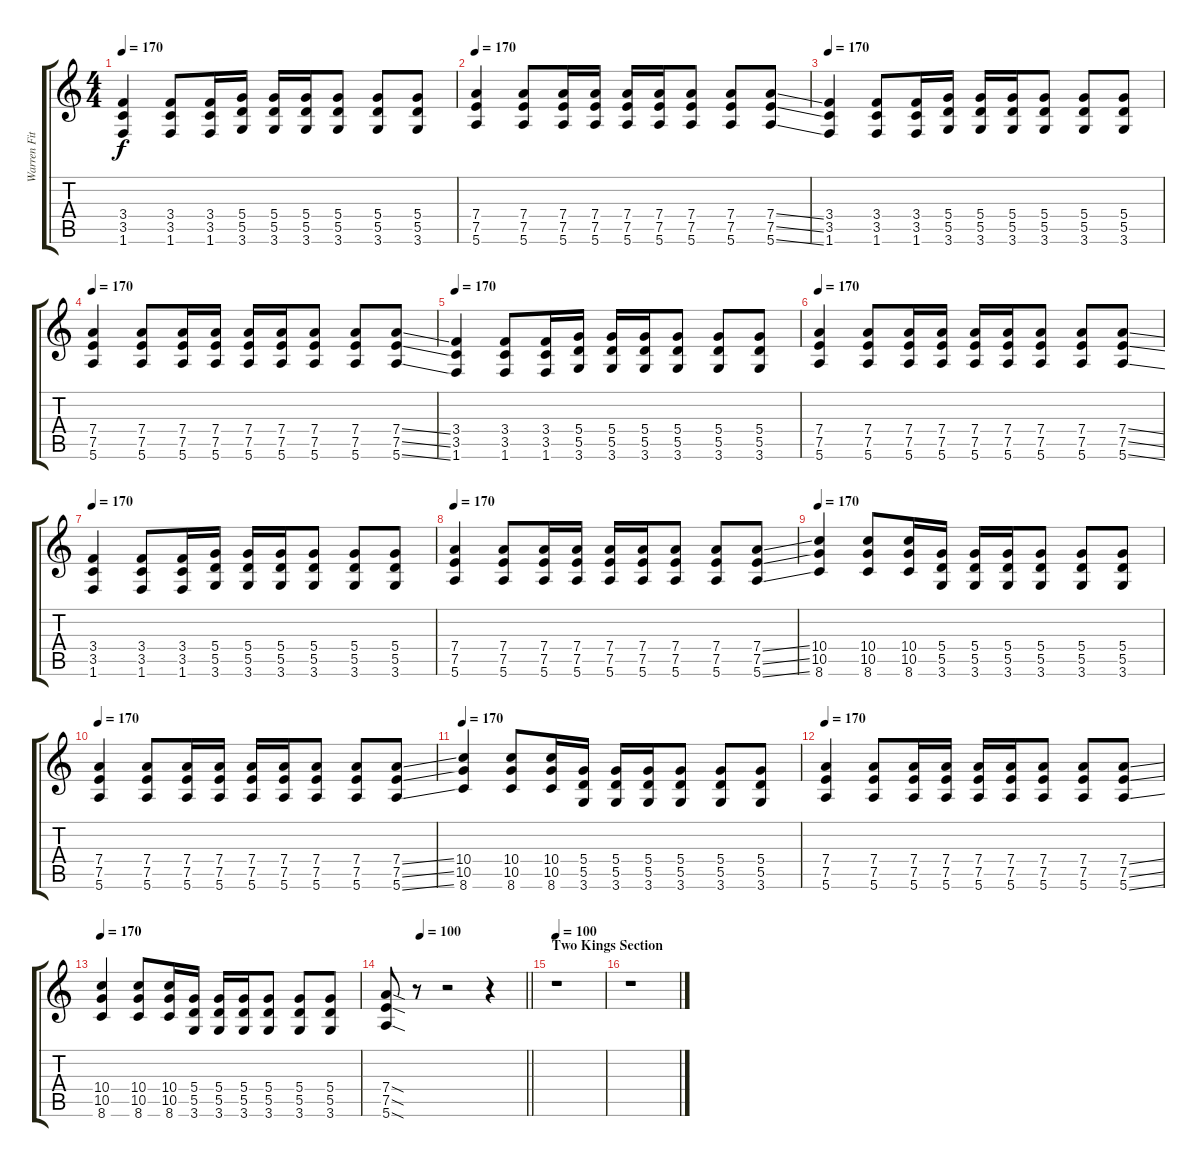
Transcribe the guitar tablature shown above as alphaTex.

\track ("Warren Fitzgerald (Studio Guitar/Organ)" "Warren Fit") {instrument electricguitarjazz}
\staff {score tabs}
\tuning (E4 B3 G3 D3 A2 E2) {hide}
\ts (4 4)
\tempo 170
\clef g2
\ks c
(3.4 3.5 1.6).4{dy f instrument distortionguitar} (3.4 3.5 1.6).8 (3.4 3.5 1.6).16 (5.4 5.5 3.6).16 (5.4 5.5 3.6).16 (5.4 5.5 3.6).16 (5.4 5.5 3.6).8 (5.4 5.5 3.6).8 (5.4 5.5 3.6).8 |
\tempo 170
(7.4 7.5 5.6).4{instrument distortionguitar} (7.4 7.5 5.6).8 (7.4 7.5 5.6).16 (7.4 7.5 5.6).16 (7.4 7.5 5.6).16 (7.4 7.5 5.6).16 (7.4 7.5 5.6).8 (7.4 7.5 5.6).8 (7.4{ss} 7.5{ss} 5.6{ss}).8 |
\tempo 170
(3.4 3.5 1.6).4{instrument distortionguitar} (3.4 3.5 1.6).8 (3.4 3.5 1.6).16 (5.4 5.5 3.6).16 (5.4 5.5 3.6).16 (5.4 5.5 3.6).16 (5.4 5.5 3.6).8 (5.4 5.5 3.6).8 (5.4 5.5 3.6).8 |
\tempo 170
(7.4 7.5 5.6).4{instrument distortionguitar} (7.4 7.5 5.6).8 (7.4 7.5 5.6).16 (7.4 7.5 5.6).16 (7.4 7.5 5.6).16 (7.4 7.5 5.6).16 (7.4 7.5 5.6).8 (7.4 7.5 5.6).8 (7.4{ss} 7.5{ss} 5.6{ss}).8 |
\tempo 170
(3.4 3.5 1.6).4{instrument distortionguitar} (3.4 3.5 1.6).8 (3.4 3.5 1.6).16 (5.4 5.5 3.6).16 (5.4 5.5 3.6).16 (5.4 5.5 3.6).16 (5.4 5.5 3.6).8 (5.4 5.5 3.6).8 (5.4 5.5 3.6).8 |
\tempo 170
(7.4 7.5 5.6).4{instrument distortionguitar} (7.4 7.5 5.6).8 (7.4 7.5 5.6).16 (7.4 7.5 5.6).16 (7.4 7.5 5.6).16 (7.4 7.5 5.6).16 (7.4 7.5 5.6).8 (7.4 7.5 5.6).8 (7.4{ss} 7.5{ss} 5.6{ss}).8 |
\tempo 170
(3.4 3.5 1.6).4{instrument distortionguitar} (3.4 3.5 1.6).8 (3.4 3.5 1.6).16 (5.4 5.5 3.6).16 (5.4 5.5 3.6).16 (5.4 5.5 3.6).16 (5.4 5.5 3.6).8 (5.4 5.5 3.6).8 (5.4 5.5 3.6).8 |
\tempo 170
(7.4 7.5 5.6).4{instrument distortionguitar} (7.4 7.5 5.6).8 (7.4 7.5 5.6).16 (7.4 7.5 5.6).16 (7.4 7.5 5.6).16 (7.4 7.5 5.6).16 (7.4 7.5 5.6).8 (7.4 7.5 5.6).8 (7.4{ss} 7.5{ss} 5.6{ss}).8 |
\tempo 170
(10.4 10.5 8.6).4{instrument distortionguitar} (10.4 10.5 8.6).8 (10.4 10.5 8.6).16 (5.4 5.5 3.6).16 (5.4 5.5 3.6).16 (5.4 5.5 3.6).16 (5.4 5.5 3.6).8 (5.4 5.5 3.6).8 (5.4 5.5 3.6).8 |
\tempo 170
(7.4 7.5 5.6).4{instrument distortionguitar} (7.4 7.5 5.6).8 (7.4 7.5 5.6).16 (7.4 7.5 5.6).16 (7.4 7.5 5.6).16 (7.4 7.5 5.6).16 (7.4 7.5 5.6).8 (7.4 7.5 5.6).8 (7.4{ss} 7.5{ss} 5.6{ss}).8 |
\tempo 170
(10.4 10.5 8.6).4{instrument distortionguitar} (10.4 10.5 8.6).8 (10.4 10.5 8.6).16 (5.4 5.5 3.6).16 (5.4 5.5 3.6).16 (5.4 5.5 3.6).16 (5.4 5.5 3.6).8 (5.4 5.5 3.6).8 (5.4 5.5 3.6).8 |
\tempo 170
(7.4 7.5 5.6).4{instrument distortionguitar} (7.4 7.5 5.6).8 (7.4 7.5 5.6).16 (7.4 7.5 5.6).16 (7.4 7.5 5.6).16 (7.4 7.5 5.6).16 (7.4 7.5 5.6).8 (7.4 7.5 5.6).8 (7.4{ss} 7.5{ss} 5.6{ss}).8 |
\tempo 170
(10.4 10.5 8.6).4{instrument distortionguitar} (10.4 10.5 8.6).8 (10.4 10.5 8.6).16 (5.4 5.5 3.6).16 (5.4 5.5 3.6).16 (5.4 5.5 3.6).16 (5.4 5.5 3.6).8 (5.4 5.5 3.6).8 (5.4 5.5 3.6).8 |
\tempo (100 0.25)
\barLineRight lightlight
(7.4{sod} 7.5{sod} 5.6{sod}).8{instrument distortionguitar} r.8 r.2 r.4 |
\section ("" "Two Kings Section")
\tempo 100
r.1 |
r.1
